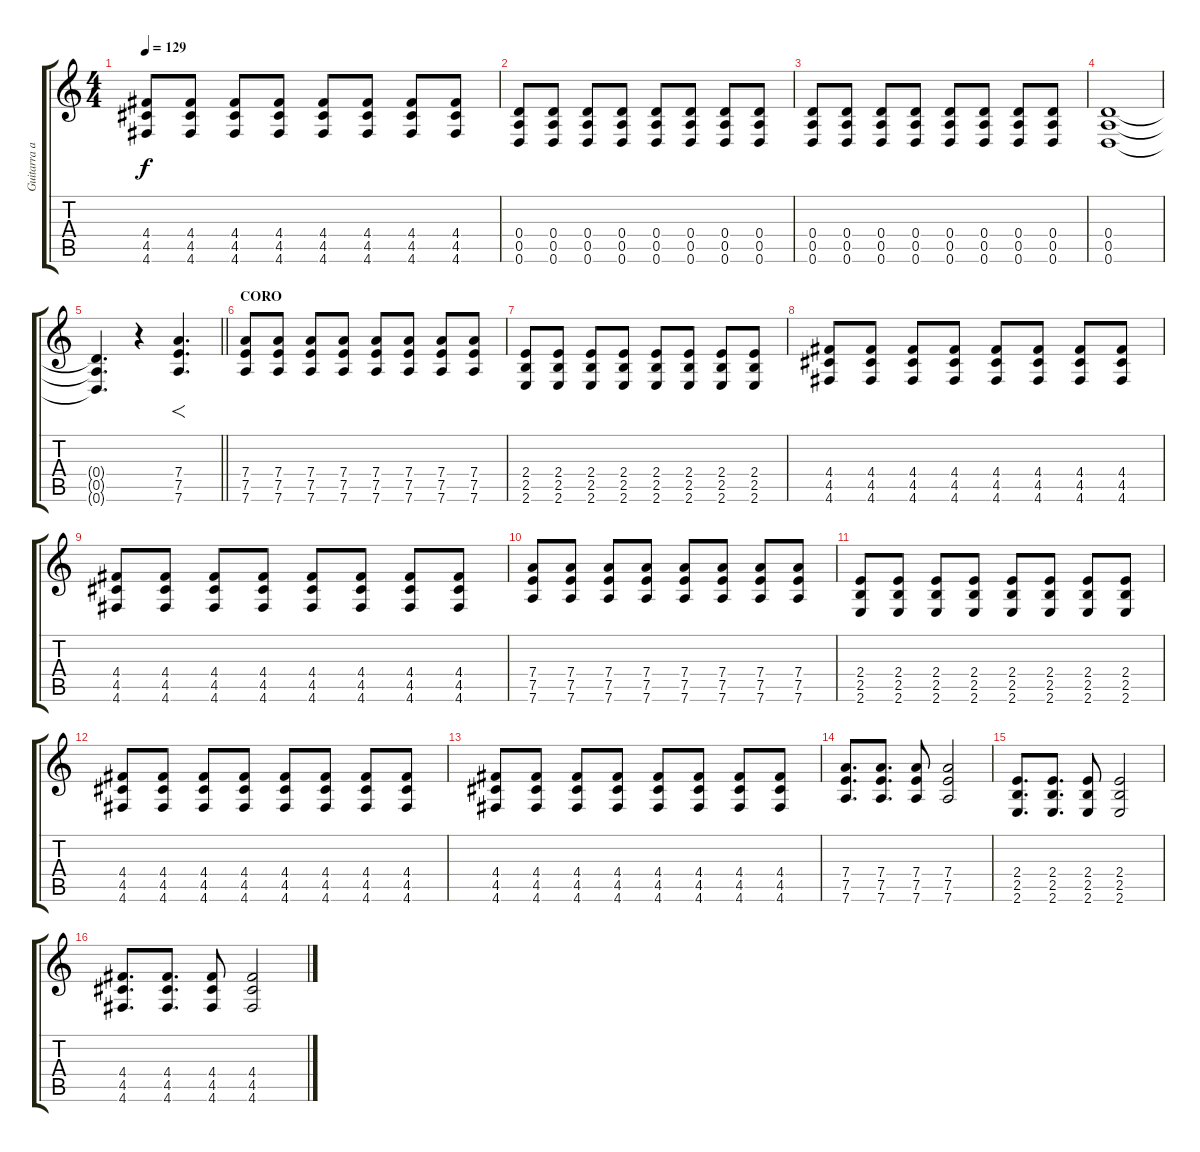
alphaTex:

\track ("Guitarra acompañamiento" "Guitarra a") {instrument acousticguitarsteel}
\staff {score tabs}
\tuning (E4 B3 G3 D3 A2 D2) {hide}
\ts (4 4)
\tempo 129
\clef g2
\ks c
(4.4 4.5 4.6).8{dy f} (4.4 4.5 4.6).8 (4.4 4.5 4.6).8 (4.4 4.5 4.6).8 (4.4 4.5 4.6).8 (4.4 4.5 4.6).8 (4.4 4.5 4.6).8 (4.4 4.5 4.6).8 |
(0.4 0.5 0.6).8 (0.4 0.5 0.6).8 (0.4 0.5 0.6).8 (0.4 0.5 0.6).8 (0.4 0.5 0.6).8 (0.4 0.5 0.6).8 (0.4 0.5 0.6).8 (0.4 0.5 0.6).8 |
(0.4 0.5 0.6).8 (0.4 0.5 0.6).8 (0.4 0.5 0.6).8 (0.4 0.5 0.6).8 (0.4 0.5 0.6).8 (0.4 0.5 0.6).8 (0.4 0.5 0.6).8 (0.4 0.5 0.6).8 |
(0.4 0.5 0.6).1 |
\barLineRight lightlight
(0.4{t} 0.5{t} 0.6{t}).4{d} r.4 (7.4 7.5 7.6).4{f d} |
\section ("" "CORO")
(7.4 7.5 7.6).8 (7.4 7.5 7.6).8 (7.4 7.5 7.6).8 (7.4 7.5 7.6).8 (7.4 7.5 7.6).8 (7.4 7.5 7.6).8 (7.4 7.5 7.6).8 (7.4 7.5 7.6).8 |
(2.4 2.5 2.6).8 (2.4 2.5 2.6).8 (2.4 2.5 2.6).8 (2.4 2.5 2.6).8 (2.4 2.5 2.6).8 (2.4 2.5 2.6).8 (2.4 2.5 2.6).8 (2.4 2.5 2.6).8 |
(4.4 4.5 4.6).8 (4.4 4.5 4.6).8 (4.4 4.5 4.6).8 (4.4 4.5 4.6).8 (4.4 4.5 4.6).8 (4.4 4.5 4.6).8 (4.4 4.5 4.6).8 (4.4 4.5 4.6).8 |
(4.4 4.5 4.6).8 (4.4 4.5 4.6).8 (4.4 4.5 4.6).8 (4.4 4.5 4.6).8 (4.4 4.5 4.6).8 (4.4 4.5 4.6).8 (4.4 4.5 4.6).8 (4.4 4.5 4.6).8 |
(7.4 7.5 7.6).8 (7.4 7.5 7.6).8 (7.4 7.5 7.6).8 (7.4 7.5 7.6).8 (7.4 7.5 7.6).8 (7.4 7.5 7.6).8 (7.4 7.5 7.6).8 (7.4 7.5 7.6).8 |
(2.4 2.5 2.6).8 (2.4 2.5 2.6).8 (2.4 2.5 2.6).8 (2.4 2.5 2.6).8 (2.4 2.5 2.6).8 (2.4 2.5 2.6).8 (2.4 2.5 2.6).8 (2.4 2.5 2.6).8 |
(4.4 4.5 4.6).8 (4.4 4.5 4.6).8 (4.4 4.5 4.6).8 (4.4 4.5 4.6).8 (4.4 4.5 4.6).8 (4.4 4.5 4.6).8 (4.4 4.5 4.6).8 (4.4 4.5 4.6).8 |
(4.4 4.5 4.6).8 (4.4 4.5 4.6).8 (4.4 4.5 4.6).8 (4.4 4.5 4.6).8 (4.4 4.5 4.6).8 (4.4 4.5 4.6).8 (4.4 4.5 4.6).8 (4.4 4.5 4.6).8 |
(7.4 7.5 7.6).8{d} (7.4 7.5 7.6).8{d} (7.4 7.5 7.6).8 (7.4 7.5 7.6).2 |
(2.4 2.5 2.6).8{d} (2.4 2.5 2.6).8{d} (2.4 2.5 2.6).8 (2.4 2.5 2.6).2 |
(4.4 4.5 4.6).8{d} (4.4 4.5 4.6).8{d} (4.4 4.5 4.6).8 (4.4 4.5 4.6).2
